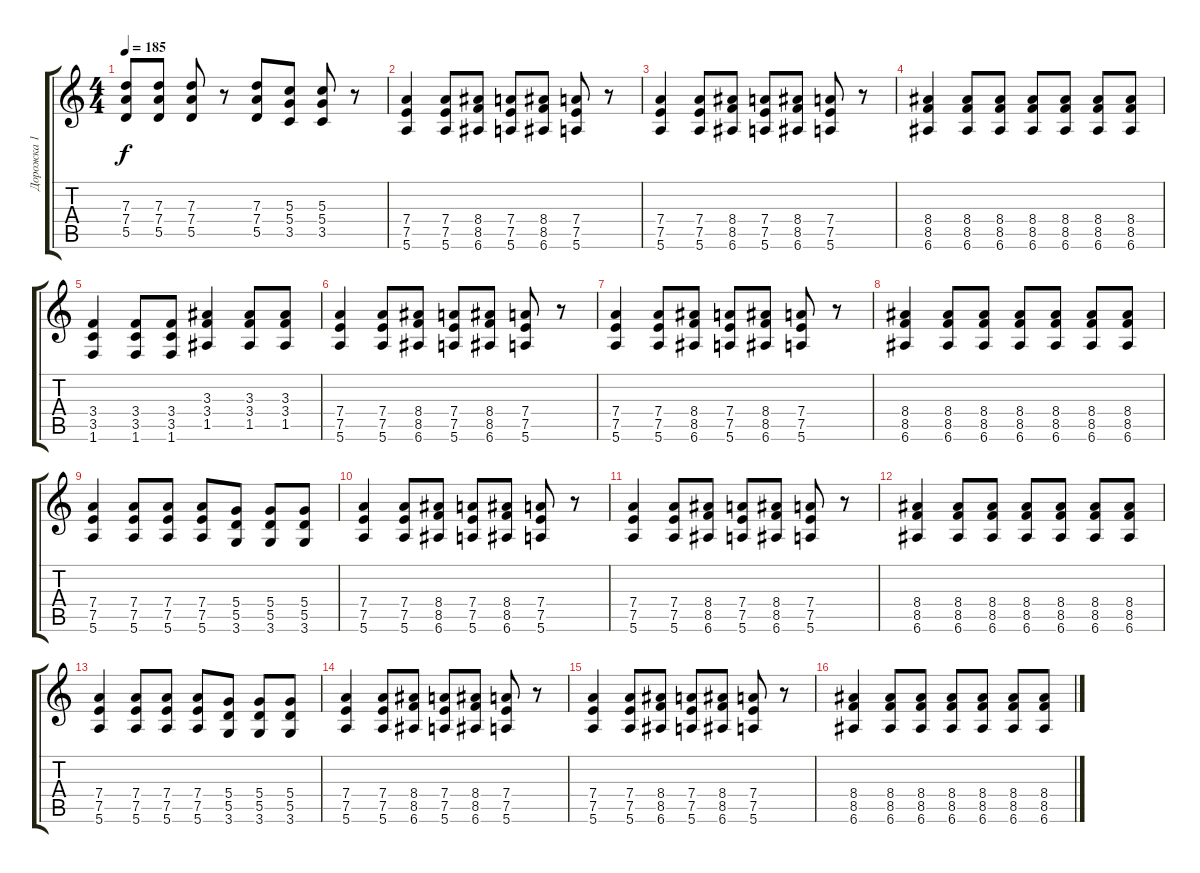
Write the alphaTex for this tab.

\track ("Дорожка 1" "Дорожка 1") {instrument overdrivenguitar}
\staff {score tabs}
\tuning (E4 B3 G3 D3 A2 E2) {hide}
\ts (4 4)
\tempo 185
\clef g2
\ks c
(7.3 7.4 5.5).8{dy f} (7.3 7.4 5.5).8 (7.3 7.4 5.5).8 r.8 (7.3 7.4 5.5).8 (5.3 5.4 3.5).8 (5.3 5.4 3.5).8 r.8 |
(7.4 7.5 5.6).4 (7.4 7.5 5.6).8 (8.4 8.5 6.6).8 (7.4 7.5 5.6).8 (8.4 8.5 6.6).8 (7.4 7.5 5.6).8 r.8 |
(7.4 7.5 5.6).4 (7.4 7.5 5.6).8 (8.4 8.5 6.6).8 (7.4 7.5 5.6).8 (8.4 8.5 6.6).8 (7.4 7.5 5.6).8 r.8 |
(8.4 8.5 6.6).4 (8.4 8.5 6.6).8 (8.4 8.5 6.6).8 (8.4 8.5 6.6).8 (8.4 8.5 6.6).8 (8.4 8.5 6.6).8 (8.4 8.5 6.6).8 |
(3.4 3.5 1.6).4 (3.4 3.5 1.6).8 (3.4 3.5 1.6).8 (3.3 3.4 1.5).4 (3.3 3.4 1.5).8 (3.3 3.4 1.5).8 |
(7.4 7.5 5.6).4 (7.4 7.5 5.6).8 (8.4 8.5 6.6).8 (7.4 7.5 5.6).8 (8.4 8.5 6.6).8 (7.4 7.5 5.6).8 r.8 |
(7.4 7.5 5.6).4 (7.4 7.5 5.6).8 (8.4 8.5 6.6).8 (7.4 7.5 5.6).8 (8.4 8.5 6.6).8 (7.4 7.5 5.6).8 r.8 |
(8.4 8.5 6.6).4 (8.4 8.5 6.6).8 (8.4 8.5 6.6).8 (8.4 8.5 6.6).8 (8.4 8.5 6.6).8 (8.4 8.5 6.6).8 (8.4 8.5 6.6).8 |
(7.4 7.5 5.6).4 (7.4 7.5 5.6).8 (7.4 7.5 5.6).8 (7.4 7.5 5.6).8 (5.4 5.5 3.6).8 (5.4 5.5 3.6).8 (5.4 5.5 3.6).8 |
(7.4 7.5 5.6).4 (7.4 7.5 5.6).8 (8.4 8.5 6.6).8 (7.4 7.5 5.6).8 (8.4 8.5 6.6).8 (7.4 7.5 5.6).8 r.8 |
(7.4 7.5 5.6).4 (7.4 7.5 5.6).8 (8.4 8.5 6.6).8 (7.4 7.5 5.6).8 (8.4 8.5 6.6).8 (7.4 7.5 5.6).8 r.8 |
(8.4 8.5 6.6).4 (8.4 8.5 6.6).8 (8.4 8.5 6.6).8 (8.4 8.5 6.6).8 (8.4 8.5 6.6).8 (8.4 8.5 6.6).8 (8.4 8.5 6.6).8 |
(7.4 7.5 5.6).4 (7.4 7.5 5.6).8 (7.4 7.5 5.6).8 (7.4 7.5 5.6).8 (5.4 5.5 3.6).8 (5.4 5.5 3.6).8 (5.4 5.5 3.6).8 |
(7.4 7.5 5.6).4 (7.4 7.5 5.6).8 (8.4 8.5 6.6).8 (7.4 7.5 5.6).8 (8.4 8.5 6.6).8 (7.4 7.5 5.6).8 r.8 |
(7.4 7.5 5.6).4 (7.4 7.5 5.6).8 (8.4 8.5 6.6).8 (7.4 7.5 5.6).8 (8.4 8.5 6.6).8 (7.4 7.5 5.6).8 r.8 |
(8.4 8.5 6.6).4 (8.4 8.5 6.6).8 (8.4 8.5 6.6).8 (8.4 8.5 6.6).8 (8.4 8.5 6.6).8 (8.4 8.5 6.6).8 (8.4 8.5 6.6).8
